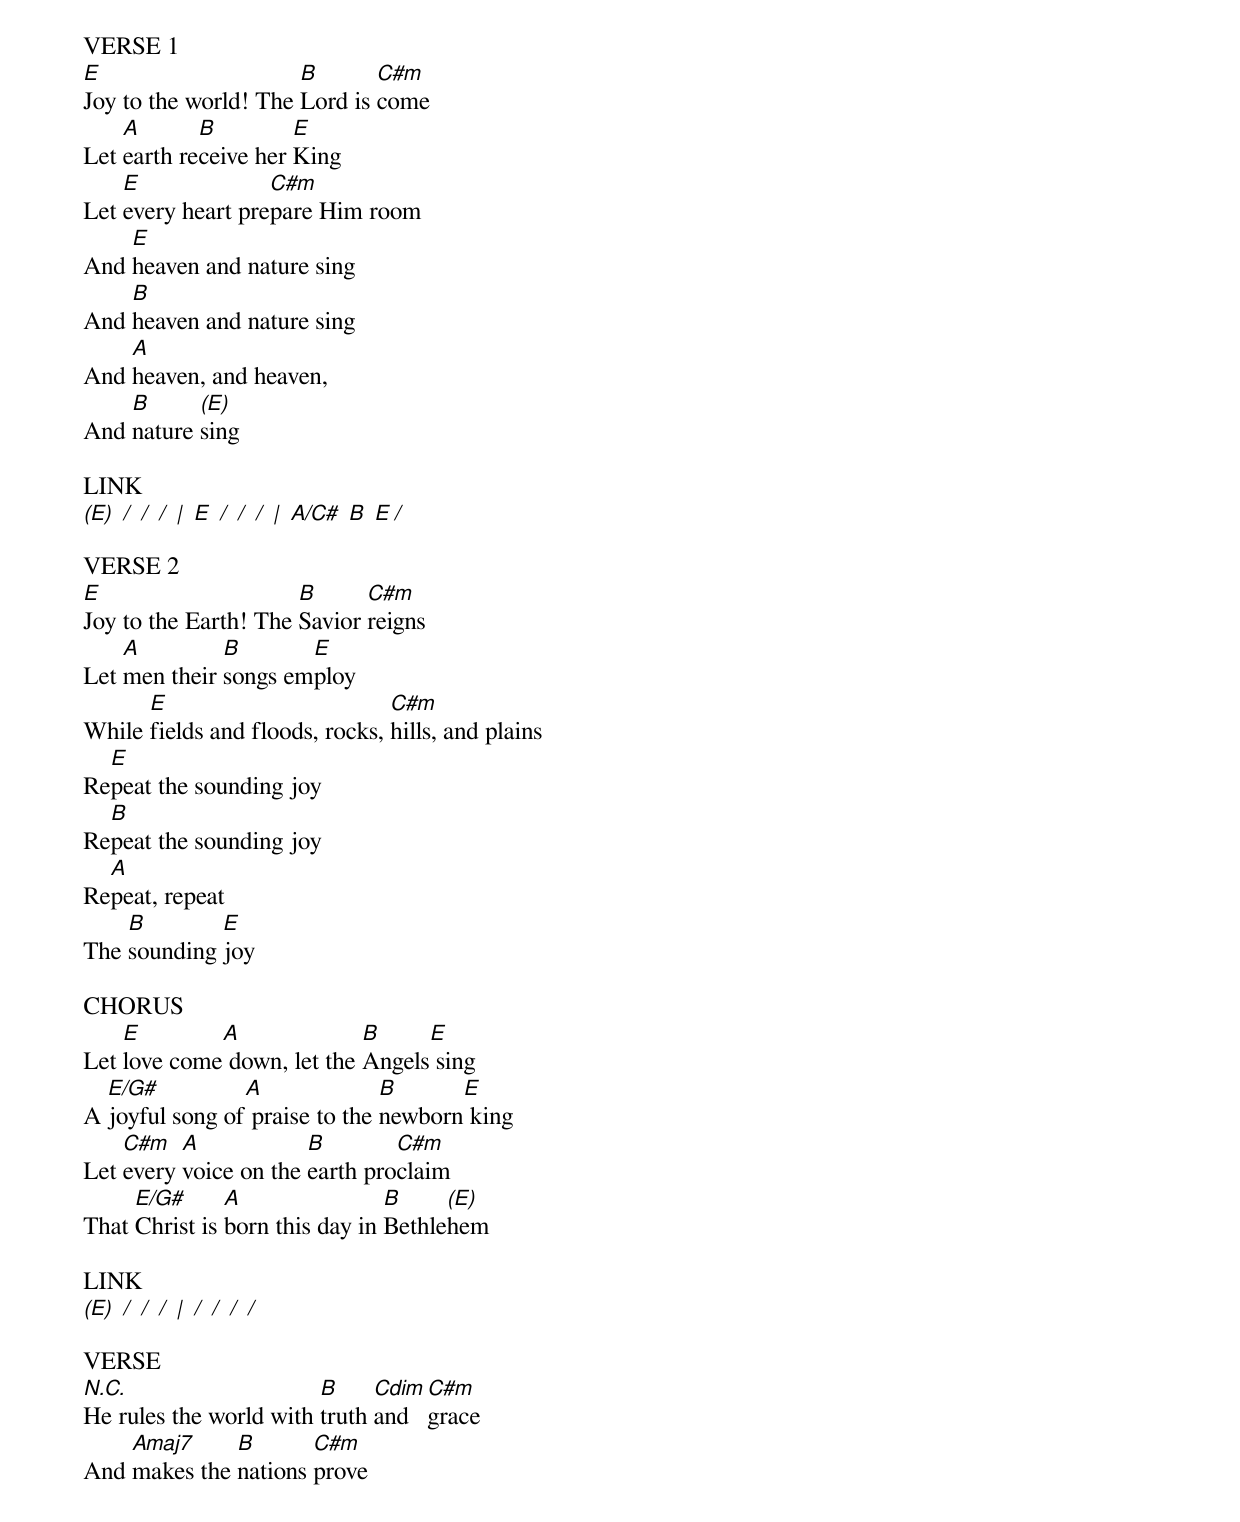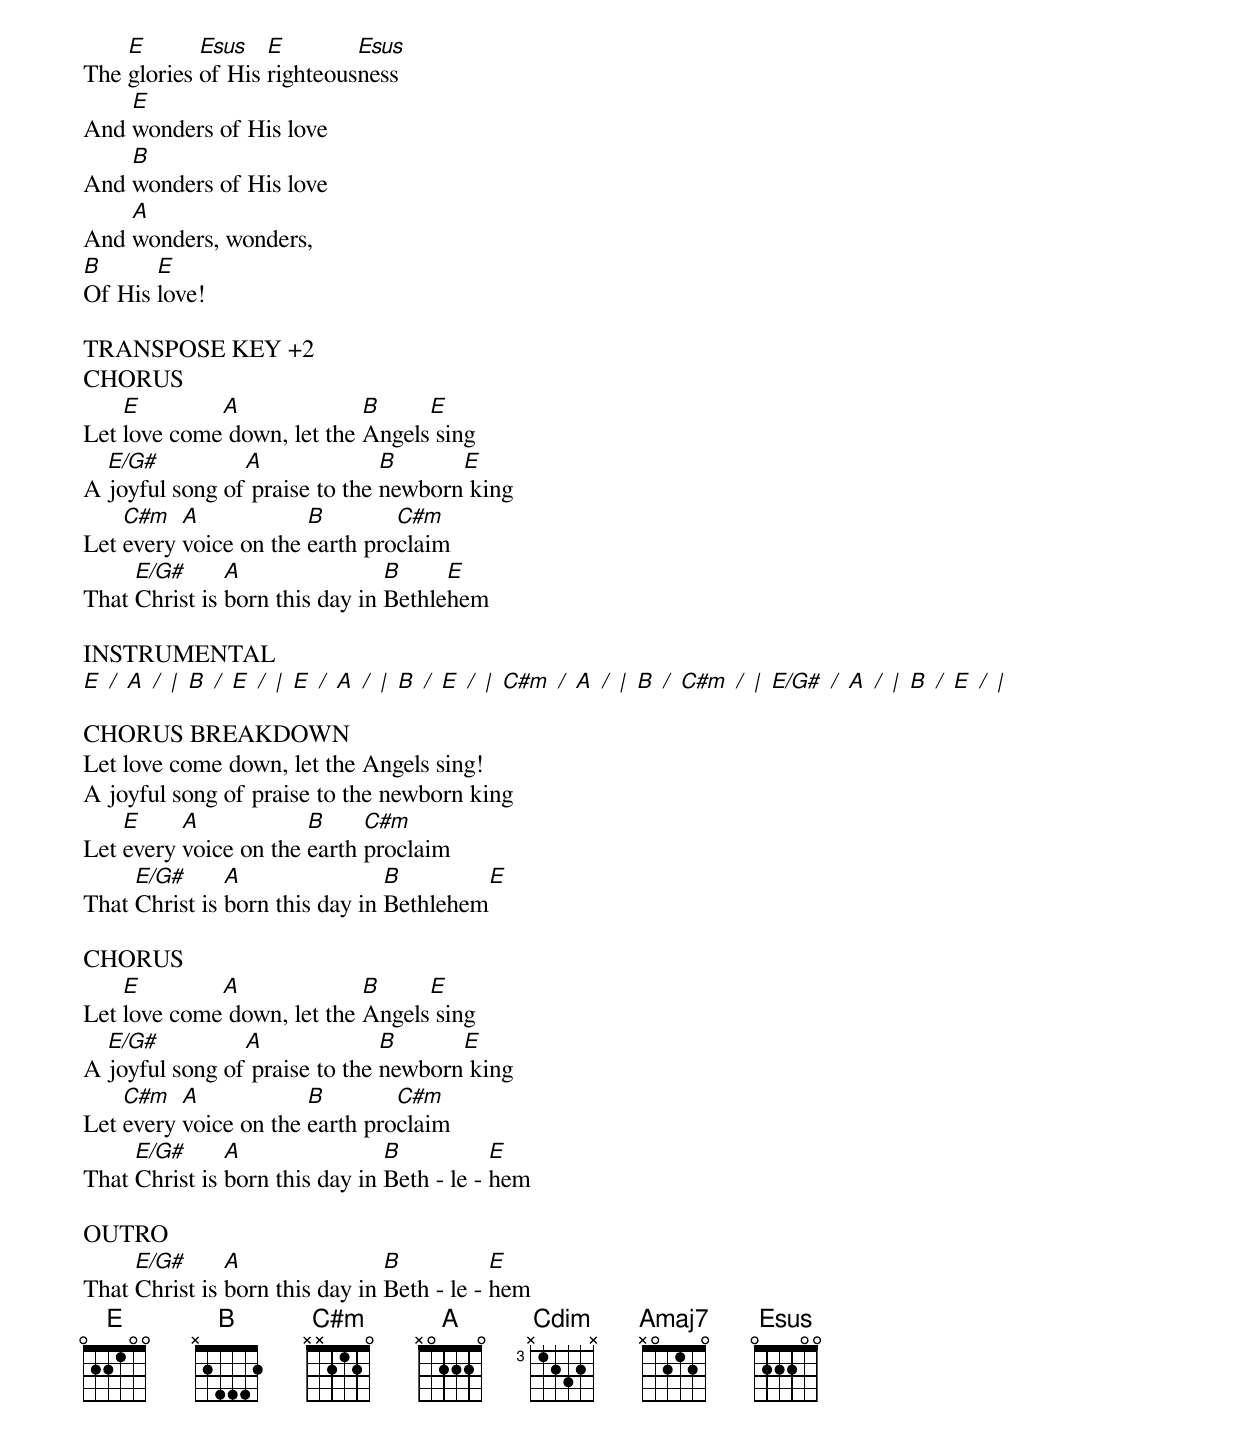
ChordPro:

VERSE 1
[E]Joy to the world! The [B]Lord is [C#m]come
Let [A]earth re[B]ceive her [E]King
Let [E]every heart pre[C#m]pare Him room
And [E]heaven and nature sing
And [B]heaven and nature sing
And [A]heaven, and heaven,
And [B]nature [(E)]sing

LINK
[(E)] [/] [/] [/] [|] [E] [/] [/] [/] [|] [A/C#] [B] [E][/]

VERSE 2
[E]Joy to the Earth! The [B]Savior [C#m]reigns
Let [A]men their [B]songs em[E]ploy
While [E]fields and floods, rocks, [C#m]hills, and plains
Re[E]peat the sounding joy
Re[B]peat the sounding joy
Re[A]peat, repeat
The [B]sounding [E]joy

CHORUS
Let [E]love come[A] down, let the [B]Angels[E] sing
A [E/G#]joyful song of[A] praise to the [B]newborn[E] king
Let [C#m]every [A]voice on the [B]earth pro[C#m]claim
That [E/G#]Christ is [A]born this day in [B]Bethle[(E)]hem

LINK
[(E)] [/] [/] [/] [|] [/] [/] [/] [/]

VERSE
[N.C.]He rules the world with [B]truth [Cdim]and [C#m]grace
And [Amaj7]makes the [B]nations [C#m]prove
The [E]glories [Esus]of His [E]righteous[Esus]ness
And [E]wonders of His love
And [B]wonders of His love
And [A]wonders, wonders,
[B]Of His [E]love!

TRANSPOSE KEY +2
CHORUS
Let [E]love come[A] down, let the [B]Angels[E] sing
A [E/G#]joyful song of[A] praise to the [B]newborn[E] king
Let [C#m]every [A]voice on the [B]earth pro[C#m]claim
That [E/G#]Christ is [A]born this day in [B]Bethle[E]hem

INSTRUMENTAL
[E] [/] [A] [/] [|] [B] [/] [E] [/] [|] [E] [/] [A] [/] [|] [B] [/] [E] [/] [|] [C#m] [/] [A] [/] [|] [B] [/] [C#m] [/] [|] [E/G#] [/] [A] [/] [|] [B] [/] [E] [/] [|]

CHORUS BREAKDOWN
Let love come down, let the Angels sing!
A joyful song of praise to the newborn king
Let [E]every [A]voice on the [B]earth [C#m]proclaim
That [E/G#]Christ is [A]born this day in [B]Bethlehem[E]

CHORUS
Let [E]love come[A] down, let the [B]Angels[E] sing
A [E/G#]joyful song of[A] praise to the [B]newborn[E] king
Let [C#m]every [A]voice on the [B]earth pro[C#m]claim
That [E/G#]Christ is [A]born this day in [B]Beth - le - [E]hem

OUTRO
That [E/G#]Christ is [A]born this day in [B]Beth - le - [E]hem
